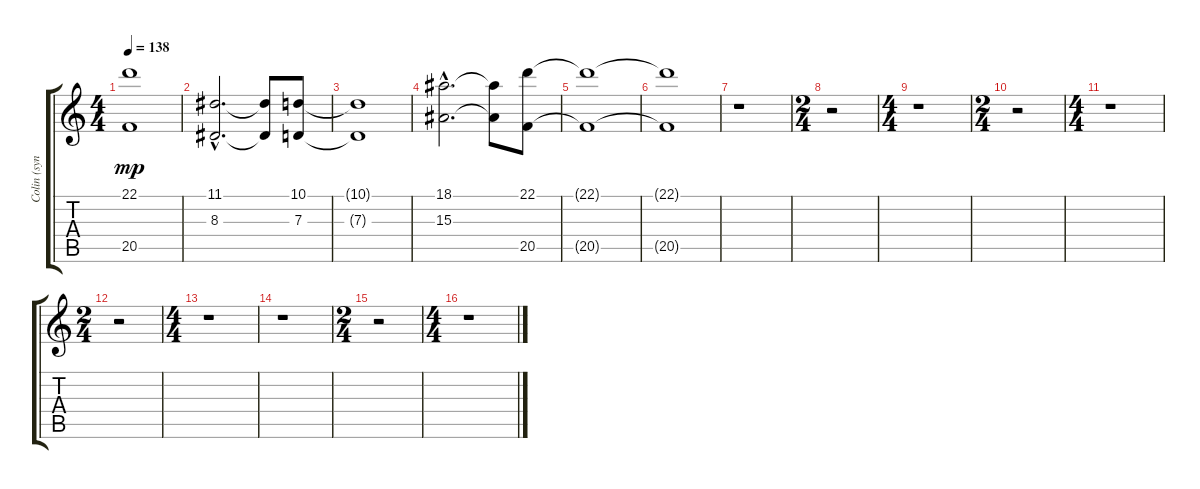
\track ("Colin (synth)" "Colin (syn") {instrument pad2warm}
\staff {score tabs}
\tuning (E4 B3 G3 D3 A2 E2) {hide}
\ts (4 4)
\tempo 138
\clef g2
\ks c
(22.1{t} 20.5{t}).1{dy mp} |
(11.1{hac} 8.3{hac}).2{d} (11.1{t} 8.3{t}).8 (10.1 7.3).8 |
(10.1{t} 7.3{t}).1 |
(18.1{hac} 15.3{hac}).2{d} (18.1{t} 15.3{t}).8 (22.1 20.5).8 |
(22.1{t} 20.5{t}).1 |
(22.1{t} 20.5{t}).1 |
r.1 |
\ts (2 4)
r.2 |
\ts (4 4)
r.1 |
\ts (2 4)
r.2 |
\ts (4 4)
r.1 |
\ts (2 4)
r.2 |
\ts (4 4)
r.1 |
r.1 |
\ts (2 4)
r.2 |
\ts (4 4)
r.1
